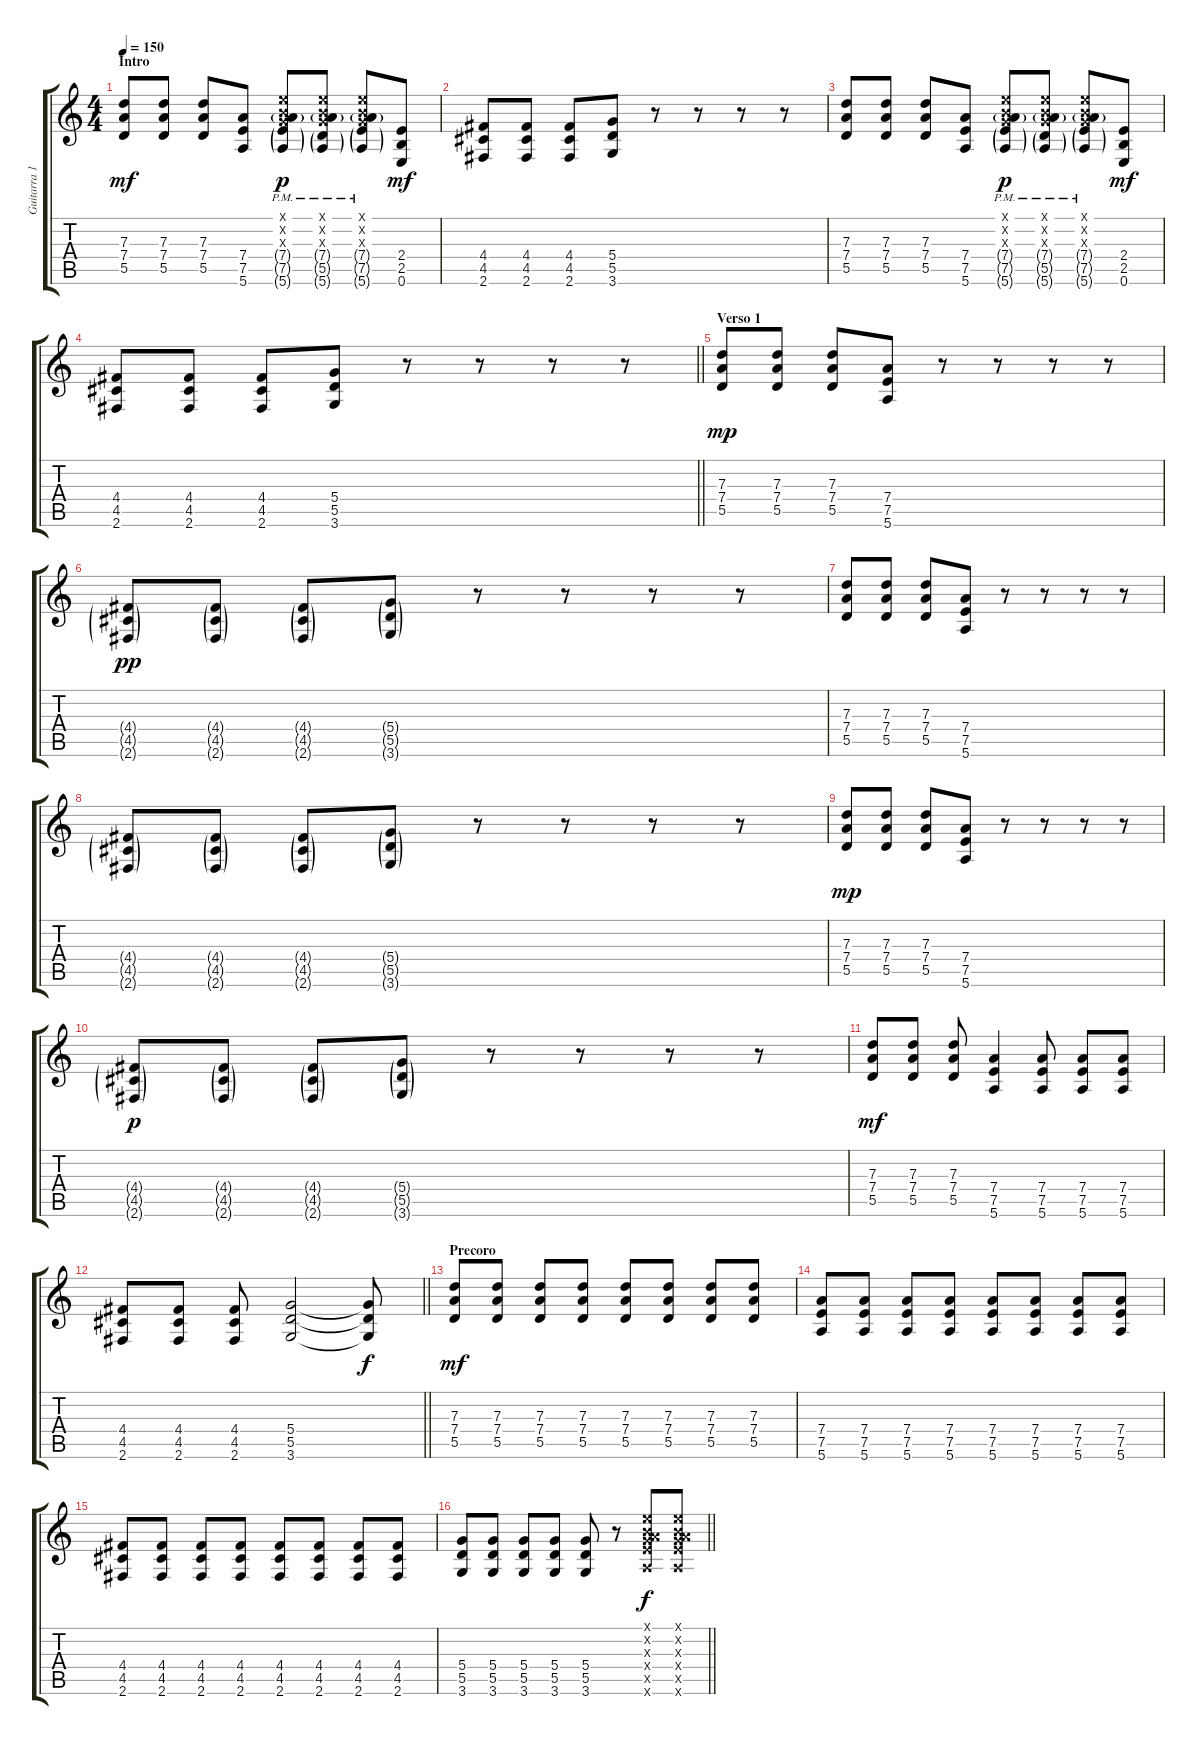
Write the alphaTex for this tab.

\track ("Guitarra 1" "Guitarra 1") {instrument overdrivenguitar}
\staff {score tabs}
\tuning (E4 B3 G3 D3 A2 E2) {hide}
\ts (4 4)
\section ("" "Intro")
\tempo 150
\clef g2
\ks c
(7.3 7.4 5.5).8{dy mf instrument overdrivenguitar} (7.3 7.4 5.5).8 (7.3 7.4 5.5).8 (7.4 7.5 5.6).8 (0.1{x} 0.2{x} 0.3{x} 7.4{g pm} 7.5{g pm} 5.6{g pm}).8{dy p} (0.1{x} 0.2{x} 0.3{x} 7.4{g pm} 5.5{g pm} 5.6{g pm}).8 (0.1{x} 0.2{x} 0.3{x} 7.4{g pm} 7.5{g pm} 5.6{g pm}).8 (2.4 2.5 0.6).8{dy mf} |
(4.4 4.5 2.6).8 (4.4 4.5 2.6).8 (4.4 4.5 2.6).8 (5.4 5.5 3.6).8 r.8 r.8 r.8 r.8 |
(7.3 7.4 5.5).8 (7.3 7.4 5.5).8 (7.3 7.4 5.5).8 (7.4 7.5 5.6).8 (0.1{x} 0.2{x} 0.3{x} 7.4{g pm} 7.5{g pm} 5.6{g pm}).8{dy p} (0.1{x} 0.2{x} 0.3{x} 7.4{g pm} 5.5{g pm} 5.6{g pm}).8 (0.1{x} 0.2{x} 0.3{x} 7.4{g pm} 7.5{g pm} 5.6{g pm}).8 (2.4 2.5 0.6).8{dy mf} |
\barLineRight lightlight
(4.4 4.5 2.6).8 (4.4 4.5 2.6).8 (4.4 4.5 2.6).8 (5.4 5.5 3.6).8 r.8 r.8 r.8 r.8 |
\section ("" "Verso 1")
(7.3 7.4 5.5).8{dy mp} (7.3 7.4 5.5).8 (7.3 7.4 5.5).8 (7.4 7.5 5.6).8 r.8 r.8 r.8 r.8 |
(4.4{g} 4.5{g} 2.6{g}).8{dy pp} (4.4{g} 4.5{g} 2.6{g}).8 (4.4{g} 4.5{g} 2.6{g}).8 (5.4{g} 5.5{g} 3.6{g}).8 r.8 r.8 r.8 r.8 |
(7.3 7.4 5.5).8 (7.3 7.4 5.5).8 (7.3 7.4 5.5).8 (7.4 7.5 5.6).8 r.8 r.8 r.8 r.8 |
(4.4{g} 4.5{g} 2.6{g}).8 (4.4{g} 4.5{g} 2.6{g}).8 (4.4{g} 4.5{g} 2.6{g}).8 (5.4{g} 5.5{g} 3.6{g}).8 r.8 r.8 r.8 r.8 |
(7.3 7.4 5.5).8{dy mp} (7.3 7.4 5.5).8 (7.3 7.4 5.5).8 (7.4 7.5 5.6).8 r.8 r.8 r.8 r.8 |
(4.4{g} 4.5{g} 2.6{g}).8{dy p} (4.4{g} 4.5{g} 2.6{g}).8 (4.4{g} 4.5{g} 2.6{g}).8 (5.4{g} 5.5{g} 3.6{g}).8 r.8 r.8 r.8 r.8 |
(7.3 7.4 5.5).8{dy mf} (7.3 7.4 5.5).8 (7.3 7.4 5.5).8 (7.4 7.5 5.6).4 (7.4 7.5 5.6).8 (7.4 7.5 5.6).8 (7.4 7.5 5.6).8 |
\barLineRight lightlight
(4.4 4.5 2.6).8 (4.4 4.5 2.6).8 (4.4 4.5 2.6).8 (5.4 5.5 3.6).2 (5.4{t} 5.5{t} 3.6{t}).8{dy f} |
\section ("" "Precoro")
(7.3 7.4 5.5).8{dy mf} (7.3 7.4 5.5).8 (7.3 7.4 5.5).8 (7.3 7.4 5.5).8 (7.3 7.4 5.5).8 (7.3 7.4 5.5).8 (7.3 7.4 5.5).8 (7.3 7.4 5.5).8 |
(7.4 7.5 5.6).8 (7.4 7.5 5.6).8 (7.4 7.5 5.6).8 (7.4 7.5 5.6).8 (7.4 7.5 5.6).8 (7.4 7.5 5.6).8 (7.4 7.5 5.6).8 (7.4 7.5 5.6).8 |
(4.4 4.5 2.6).8 (4.4 4.5 2.6).8 (4.4 4.5 2.6).8 (4.4 4.5 2.6).8 (4.4 4.5 2.6).8 (4.4 4.5 2.6).8 (4.4 4.5 2.6).8 (4.4 4.5 2.6).8 |
\barLineRight lightlight
(5.4 5.5 3.6).8 (5.4 5.5 3.6).8 (5.4 5.5 3.6).8 (5.4 5.5 3.6).8 (5.4 5.5 3.6).8 r.8 (0.1{x} 0.2{x} 0.3{x} 7.4{x} 7.5{x} 5.6{x}).8{dy f} (0.1{x} 0.2{x} 0.3{x} 7.4{x} 7.5{x} 5.6{x}).8
